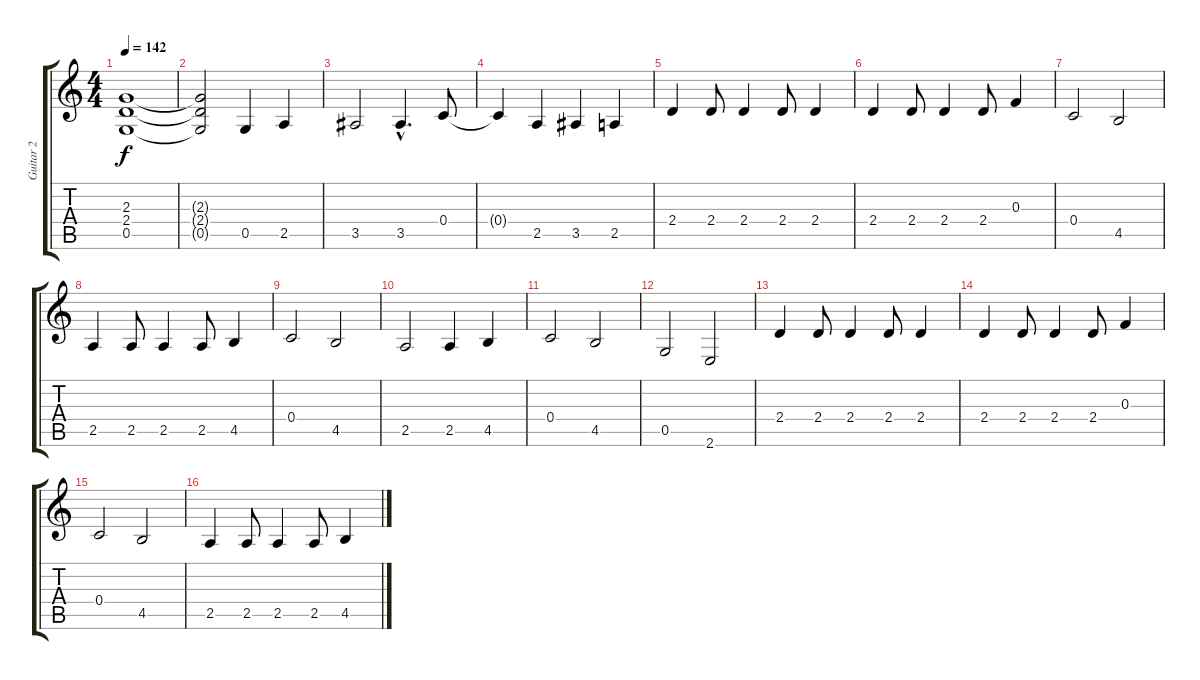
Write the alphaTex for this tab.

\track ("Guitar 2" "Guitar 2") {instrument distortionguitar}
\staff {score tabs}
\tuning (D4 A3 F3 C3 G2 D2) {hide}
\ts (4 4)
\tempo 142
\clef g2
\ks c
(2.3 2.4 0.5).1{dy f} |
(2.3{t} 2.4{t} 0.5{t}).2 0.5.4 2.5.4 |
3.5.2 3.5{hac}.4{d} 0.4.8 |
0.4{t}.4 2.5.4 3.5.4 2.5.4 |
2.4.4 2.4.8 2.4.4 2.4.8 2.4.4 |
2.4.4 2.4.8 2.4.4 2.4.8 0.3.4 |
0.4.2 4.5.2 |
2.5.4 2.5.8 2.5.4 2.5.8 4.5.4 |
0.4.2 4.5.2 |
2.5.2 2.5.4 4.5.4 |
0.4.2 4.5.2 |
0.5.2 2.6.2 |
2.4.4 2.4.8 2.4.4 2.4.8 2.4.4 |
2.4.4 2.4.8 2.4.4 2.4.8 0.3.4 |
0.4.2 4.5.2 |
2.5.4 2.5.8 2.5.4 2.5.8 4.5.4
